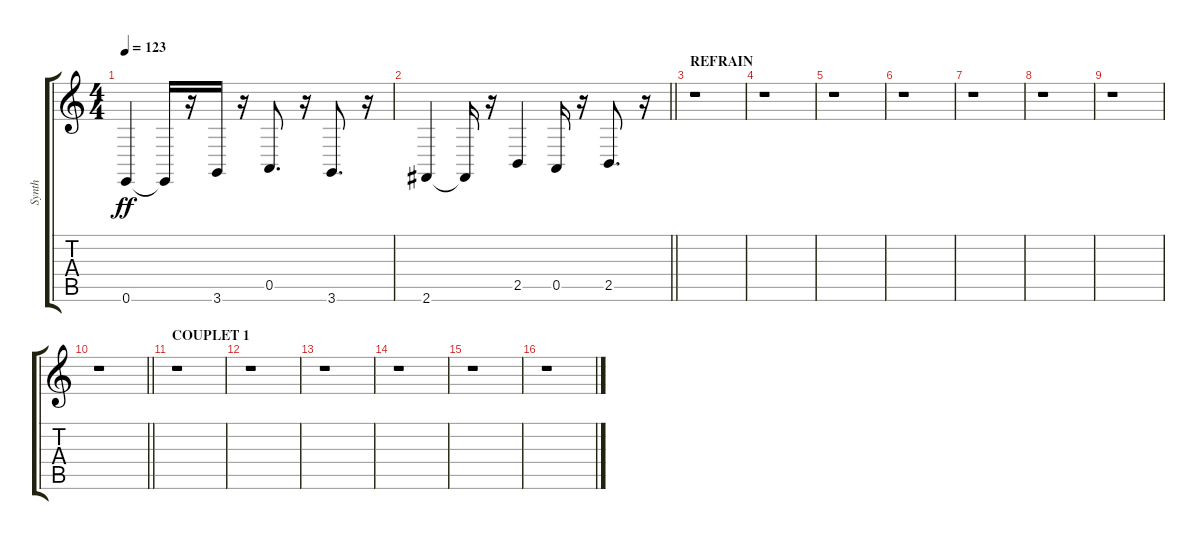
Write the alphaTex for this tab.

\track ("Synth" "Synth") {instrument clavinet}
\staff {score tabs}
\tuning (E4 B3 G3 D3 A2 E2) {hide}
\ts (4 4)
\tempo 123
\clef g2
\ks c
0.6.4{dy ff} 0.6{t}.16 r.16 3.6.16 r.16 0.5.8{d} r.16 3.6.8{d} r.16 |
\barLineRight lightlight
2.6.4 2.6{t}.16 r.16 2.5.4 0.5.16 r.16 2.5.8{d} r.16 |
\section ("" "REFRAIN")
r.1 |
r.1 |
r.1 |
r.1 |
r.1 |
r.1 |
r.1 |
\barLineRight lightlight
r.1 |
\section ("" "COUPLET 1")
r.1 |
r.1 |
r.1 |
r.1 |
r.1 |
r.1
